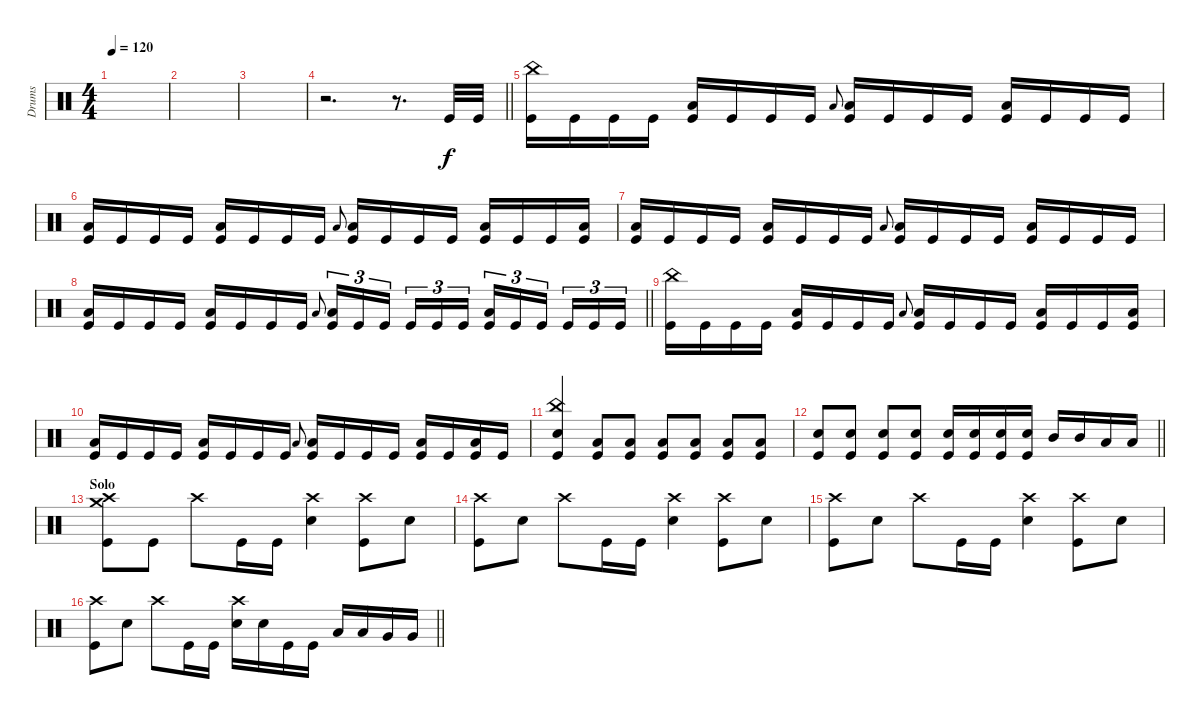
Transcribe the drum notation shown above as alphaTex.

\track ("Drums" "Drums") {instrument percussion}
\staff
\articulation defaults
\ts (4 4)
\tempo 120
\clef neutral
\ks c
|
|
|
\barLineRight lightlight
r.2{d} r.8{d} "Kick (hit)".32 "Kick (hit)".32 |
\section ("" "")
("China (hit)" "Kick (hit)").16 "Kick (hit)".16 "Kick (hit)".16 "Kick (hit)".16 ("Low Floor Tom (hit)" "Kick (hit)").16 "Kick (hit)".16 "Kick (hit)".16 "Kick (hit)".16 "Low Floor Tom (hit)".8{gr onbeat} ("Low Floor Tom (hit)" "Kick (hit)").16 "Kick (hit)".16 "Kick (hit)".16 "Kick (hit)".16 ("Low Floor Tom (hit)" "Kick (hit)").16 "Kick (hit)".16 "Kick (hit)".16 "Kick (hit)".16 |
("Low Floor Tom (hit)" "Kick (hit)").16 "Kick (hit)".16 "Kick (hit)".16 "Kick (hit)".16 ("Low Floor Tom (hit)" "Kick (hit)").16 "Kick (hit)".16 "Kick (hit)".16 "Kick (hit)".16 "Low Floor Tom (hit)".8{gr onbeat} ("Low Floor Tom (hit)" "Kick (hit)").16 "Kick (hit)".16 "Kick (hit)".16 "Kick (hit)".16 ("Low Floor Tom (hit)" "Kick (hit)").16 "Kick (hit)".16 "Kick (hit)".16 ("Low Floor Tom (hit)" "Kick (hit)").16 |
("Low Floor Tom (hit)" "Kick (hit)").16 "Kick (hit)".16 "Kick (hit)".16 "Kick (hit)".16 ("Low Floor Tom (hit)" "Kick (hit)").16 "Kick (hit)".16 "Kick (hit)".16 "Kick (hit)".16 "Low Floor Tom (hit)".8{gr onbeat} ("Low Floor Tom (hit)" "Kick (hit)").16 "Kick (hit)".16 "Kick (hit)".16 "Kick (hit)".16 ("Low Floor Tom (hit)" "Kick (hit)").16 "Kick (hit)".16 "Kick (hit)".16 "Kick (hit)".16 |
\barLineRight lightlight
("Low Floor Tom (hit)" "Kick (hit)").16 "Kick (hit)".16 "Kick (hit)".16 "Kick (hit)".16 ("Low Floor Tom (hit)" "Kick (hit)").16 "Kick (hit)".16 "Kick (hit)".16 "Kick (hit)".16 "Low Floor Tom (hit)".8{gr onbeat} ("Low Floor Tom (hit)" "Kick (hit)").16{tu (3 2)} "Kick (hit)".16{tu (3 2)} "Kick (hit)".16{tu (3 2) beam splitsecondary} "Kick (hit)".16{tu (3 2)} "Kick (hit)".16{tu (3 2)} "Kick (hit)".16{tu (3 2)} ("Low Floor Tom (hit)" "Kick (hit)").16{tu (3 2)} "Kick (hit)".16{tu (3 2)} "Kick (hit)".16{tu (3 2) beam splitsecondary} "Kick (hit)".16{tu (3 2)} "Kick (hit)".16{tu (3 2)} "Kick (hit)".16{tu (3 2)} |
("China (hit)" "Kick (hit)").16 "Kick (hit)".16 "Kick (hit)".16 "Kick (hit)".16 ("Low Floor Tom (hit)" "Kick (hit)").16 "Kick (hit)".16 "Kick (hit)".16 "Kick (hit)".16 "Low Floor Tom (hit)".8{gr onbeat} ("Low Floor Tom (hit)" "Kick (hit)").16 "Kick (hit)".16 "Kick (hit)".16 "Kick (hit)".16 ("Low Floor Tom (hit)" "Kick (hit)").16 "Kick (hit)".16 "Kick (hit)".16 ("Low Floor Tom (hit)" "Kick (hit)").16 |
("Low Floor Tom (hit)" "Kick (hit)").16 "Kick (hit)".16 "Kick (hit)".16 "Kick (hit)".16 ("Low Floor Tom (hit)" "Kick (hit)").16 "Kick (hit)".16 "Kick (hit)".16 "Kick (hit)".16 "Low Floor Tom (hit)".8{gr onbeat} ("Low Floor Tom (hit)" "Kick (hit)").16 "Kick (hit)".16 "Kick (hit)".16 "Kick (hit)".16 ("Low Floor Tom (hit)" "Kick (hit)").16 "Kick (hit)".16 ("Low Floor Tom (hit)" "Kick (hit)").16 "Kick (hit)".16 |
("China (hit)" "Electric Snare (hit)" "Kick (hit)").4 ("Low Floor Tom (hit)" "Kick (hit)").8{volume 9} ("Low Floor Tom (hit)" "Kick (hit)").8{volume 15} ("Low Floor Tom (hit)" "Kick (hit)").8 ("Low Floor Tom (hit)" "Kick (hit)").8 ("Low Floor Tom (hit)" "Kick (hit)").8 ("Low Floor Tom (hit)" "Kick (hit)").8 |
\barLineRight lightlight
("Electric Snare (hit)" "Kick (hit)").8 ("Electric Snare (hit)" "Kick (hit)").8 ("Electric Snare (hit)" "Kick (hit)").8 ("Electric Snare (hit)" "Kick (hit)").8 ("Electric Snare (hit)" "Kick (hit)").16 ("Electric Snare (hit)" "Kick (hit)").16 ("Electric Snare (hit)" "Kick (hit)").16 ("Electric Snare (hit)" "Kick (hit)").16 "Mid Tom (hit)".16 "Mid Tom (hit)".16 "Low Tom (hit)".16 "Low Tom (hit)".16 |
\section ("" "Solo")
("Crash high (hit)" "Crash medium (hit)" "Kick (hit)").8 "Kick (hit)".8 "Crash high (hit)".8 "Kick (hit)".16 "Kick (hit)".16 ("Crash high (hit)" "Electric Snare (hit)").4 ("Crash high (hit)" "Kick (hit)").8 "Electric Snare (hit)".8 |
("Crash high (hit)" "Kick (hit)").8 "Electric Snare (hit)".8 "Crash high (hit)".8 "Kick (hit)".16 "Kick (hit)".16 ("Crash high (hit)" "Electric Snare (hit)").4 ("Crash high (hit)" "Kick (hit)").8 "Electric Snare (hit)".8 |
("Crash high (hit)" "Kick (hit)").8 "Electric Snare (hit)".8 "Crash high (hit)".8 "Kick (hit)".16 "Kick (hit)".16 ("Crash high (hit)" "Electric Snare (hit)").4 ("Crash high (hit)" "Kick (hit)").8 "Electric Snare (hit)".8 |
\barLineRight lightlight
("Crash high (hit)" "Kick (hit)").8 "Electric Snare (hit)".8 "Crash high (hit)".8 "Kick (hit)".16 "Kick (hit)".16 ("Crash high (hit)" "Electric Snare (hit)").16 "Electric Snare (hit)".16 "Kick (hit)".16 "Kick (hit)".16 "Low Tom (hit)".16 "Low Tom (hit)".16 "Very Low Tom (hit)".16 "Very Low Tom (hit)".16
